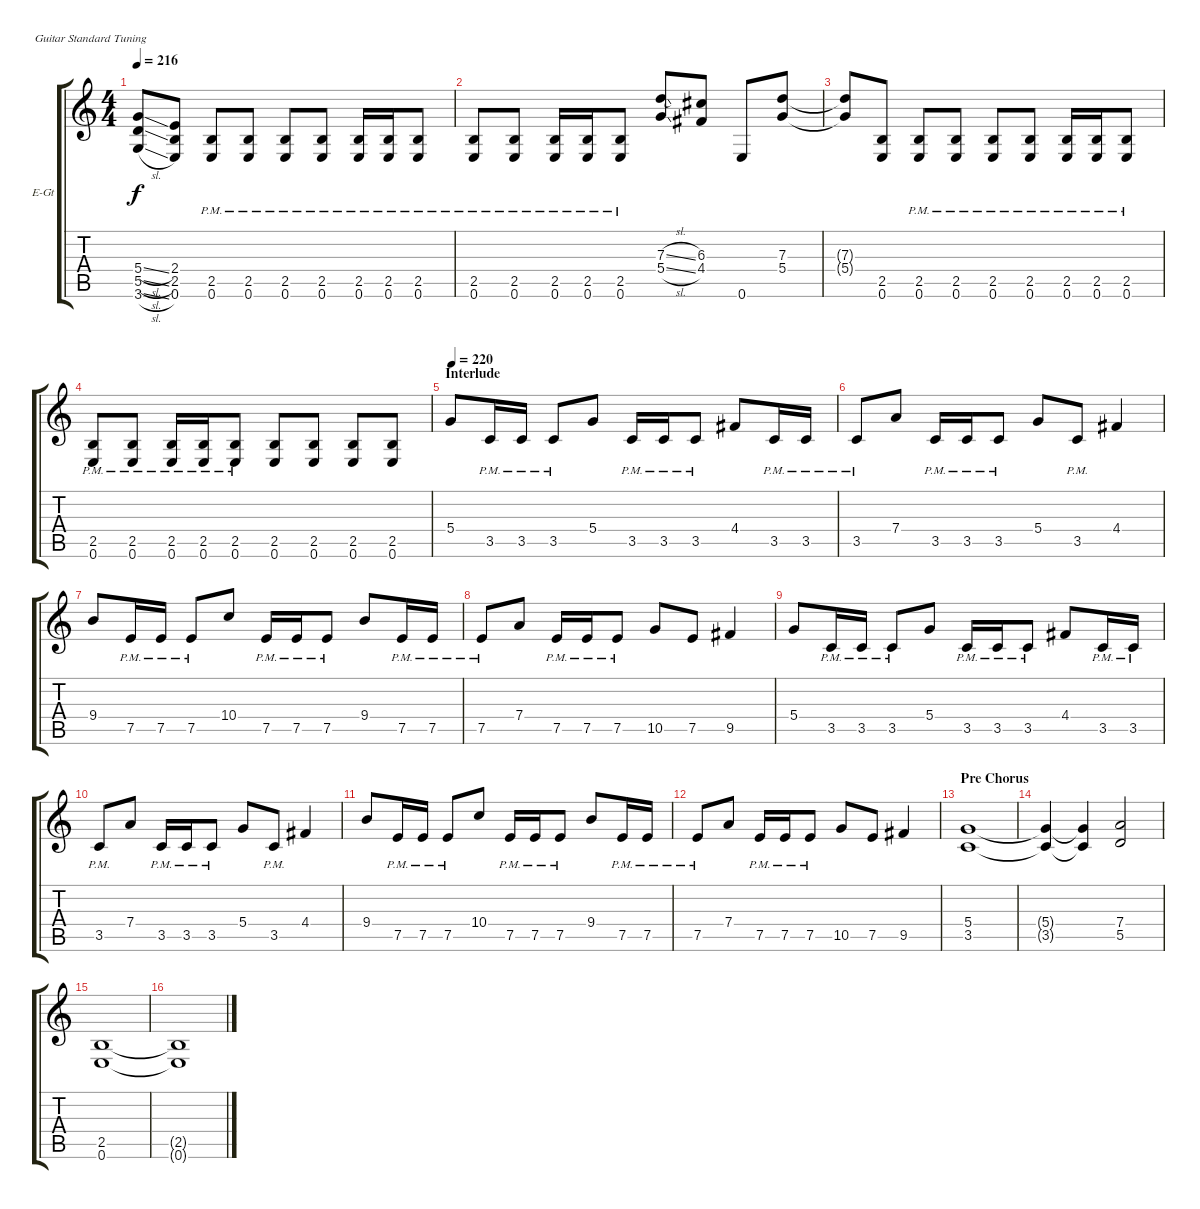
\bracketExtendMode groupsimilarinstruments
\firstSystemTrackNameOrientation horizontal
\otherSystemsTrackNameOrientation horizontal
\track ("Electric Guitar 1" "E-Gt") {instrument distortionguitar}
\staff {score tabs}
\tuning (E4 B3 G3 D3 A2 E2)
\ts (4 4)
\tempo 216
\clef g2
\ks c
(5.4{sl t} 5.5{sl t} 3.6{sl t}).8{dy f} (0.6 2.5 2.4).8 (0.6{pm} 2.5{pm}).8 (0.6{pm} 2.5{pm}).8 (0.6{pm} 2.5{pm}).8 (0.6{pm} 2.5{pm}).8 (0.6{pm} 2.5{pm}).16 (0.6{pm} 2.5{pm}).16 (0.6{pm} 2.5{pm}).8 |
(0.6{pm} 2.5{pm}).8 (0.6{pm} 2.5{pm}).8 (0.6{pm} 2.5{pm}).16 (0.6{pm} 2.5{pm}).16 (0.6{pm} 2.5{pm}).8 (5.4{sl} 7.3{sl}).8 (4.4 6.3).8 0.6.8 (7.3 5.4).8 |
(7.3{t} 5.4{t}).8 (0.6 2.5).8 (0.6{pm} 2.5{pm}).8 (0.6{pm} 2.5{pm}).8 (0.6{pm} 2.5{pm}).8 (0.6{pm} 2.5{pm}).8 (0.6{pm} 2.5{pm}).16 (0.6{pm} 2.5{pm}).16 (0.6{pm} 2.5{pm}).8 |
(0.6{pm} 2.5{pm}).8 (0.6{pm} 2.5{pm}).8 (0.6{pm} 2.5{pm}).16 (0.6{pm} 2.5{pm}).16 (0.6{pm} 2.5{pm}).8 (0.6 2.5).8 (0.6 2.5).8 (0.6 2.5).8 (0.6 2.5).8 |
\section ("" "Interlude")
\tempo (220 0.00625)
5.4.8 3.5{pm}.16 3.5{pm}.16 3.5{pm}.8 5.4.8 3.5{pm}.16 3.5{pm}.16 3.5{pm}.8 4.4.8 3.5{pm}.16 3.5{pm}.16 |
3.5{pm}.8 7.4.8 3.5{pm}.16 3.5{pm}.16 3.5{pm}.8 5.4.8 3.5{pm}.8 4.4.4 |
9.4.8 7.5{pm}.16 7.5{pm}.16 7.5{pm}.8 10.4.8 7.5{pm}.16 7.5{pm}.16 7.5{pm}.8 9.4.8 7.5{pm}.16 7.5{pm}.16 |
7.5{pm}.8 7.4.8 7.5{pm}.16 7.5{pm}.16 7.5{pm}.8 10.5.8 7.5.8 9.5.4 |
5.4.8 3.5{pm}.16 3.5{pm}.16 3.5{pm}.8 5.4.8 3.5{pm}.16 3.5{pm}.16 3.5{pm}.8 4.4.8 3.5{pm}.16 3.5{pm}.16 |
3.5{pm}.8 7.4.8 3.5{pm}.16 3.5{pm}.16 3.5{pm}.8 5.4.8 3.5{pm}.8 4.4.4 |
9.4.8 7.5{pm}.16 7.5{pm}.16 7.5{pm}.8 10.4.8 7.5{pm}.16 7.5{pm}.16 7.5{pm}.8 9.4.8 7.5{pm}.16 7.5{pm}.16 |
7.5{pm}.8 7.4.8 7.5{pm}.16 7.5{pm}.16 7.5{pm}.8 10.5.8 7.5.8 9.5.4 |
\section ("" "Pre Chorus")
(5.4 3.5).1 |
(5.4{t} 3.5{t}).4 (5.4{t} 3.5{t}).4 (7.4 5.5).2 |
(2.5 0.6).1 |
(2.5{t} 0.6{t}).1
